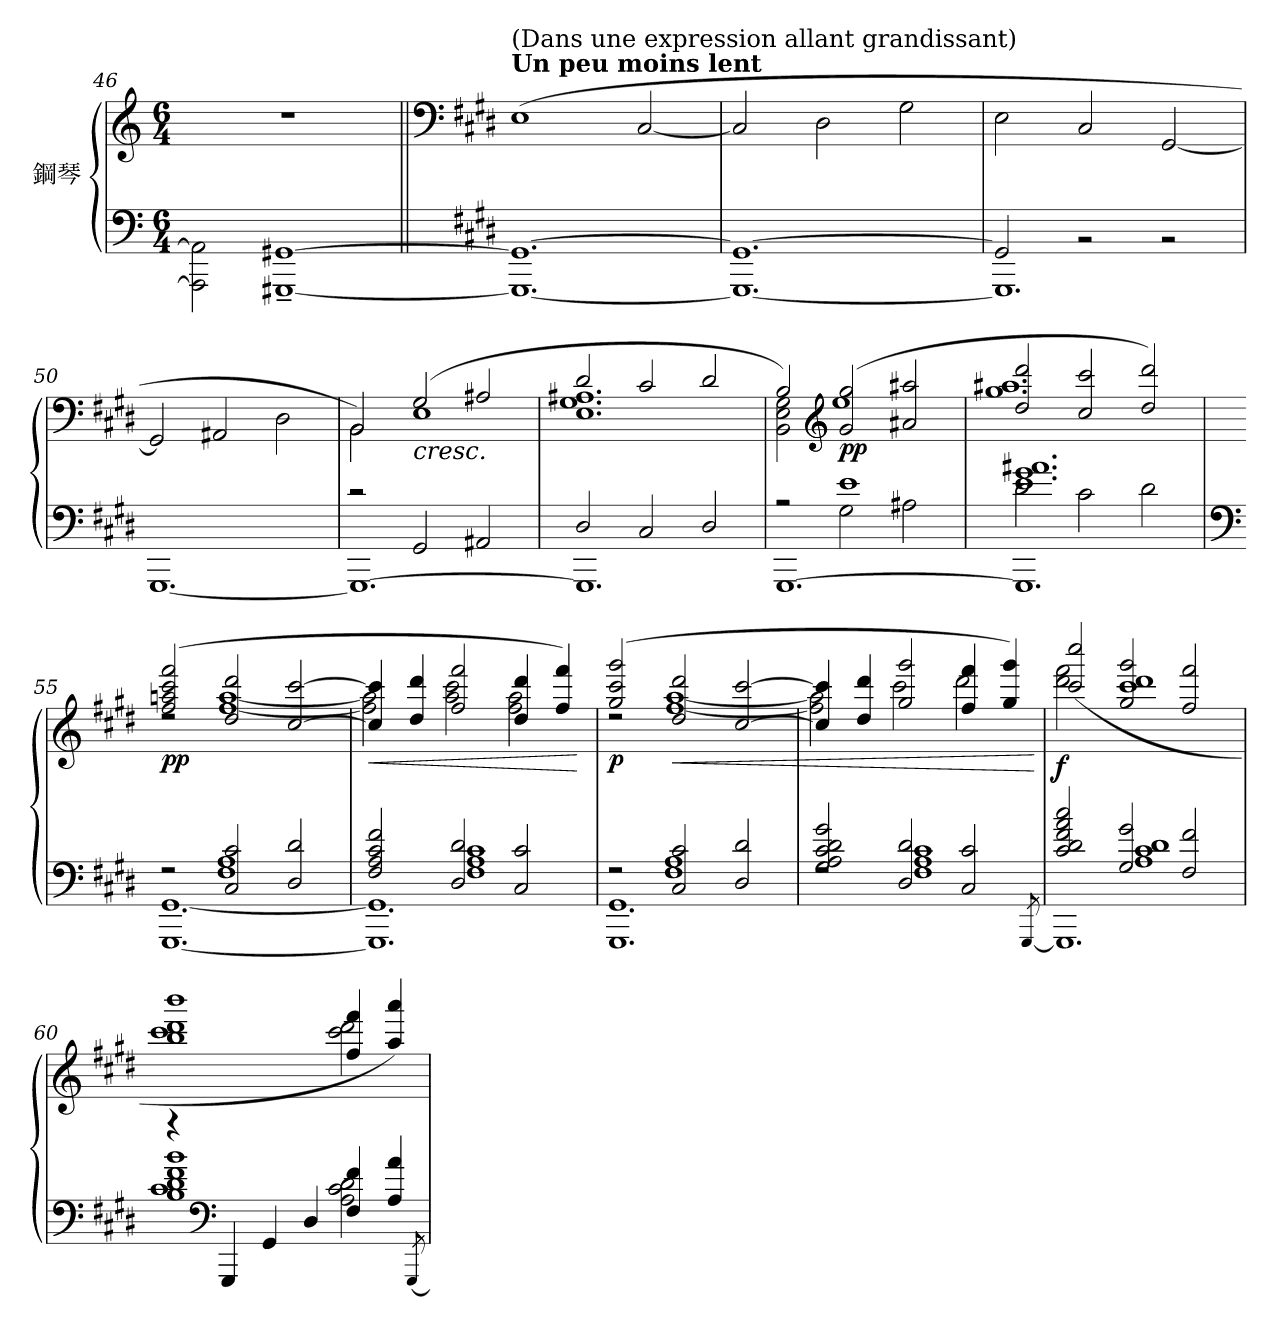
**kern	**kern	**dynam
*part1	*part1	*part1
*staff2	*staff1	*staff1/2
*I"鋼琴	*	*
*clefF4	*clefG2	*
*k[]	*k[]	*
*M6/4	*M6/4	*
=46	=46	=46
2AAA-\] 2AA-\]	1.r	.
[1GGG#X~ [1GG#X~	.	.
!!LO:PB:g=z
=47||	=47||	=47||
*	*clefF4	*
*k[f#c#g#d#]	*k[f#c#g#d#]	*
*	*MM104	*
!	!LO:TX:a:B:t=Un peu moins lent	!
!	!LO:TX:a:t=(Dans une expression allant grandissant)	!
!	!	!LO:DY:b
!	!	!LO:DY:n=1:b
1.GGG#_ 1.GG#_	(>1E	pp other-dynamics
.	[2C#/	.
=48	=48	=48
1.GGG#_ 1.GG#_	2C#/]	.
.	2D#\	.
.	2G#\	.
=49	=49	=49
*^	*	*
2GG#/]	1.GGG#]	2E\	.
2rBB	.	2C#/	.
2rBB	.	[2GG#/	.
*v	*v	*	*
=50	=50	=50
[1.GGG#	2GG#/]	.
.	2AA#X/	.
.	2D#\	.
=51	=51	=51
*^	*^	*
1.GGG#_	2rc	2BB/)	2BB\	.
!	!	!	!	!LO:HP:b
.	2GG#/	(>2G#/	1E	<
.	2AA#X/	2A#X/	.	.
!!LO:LB:g=z	!!
=52	=52	=52	=52	=52
1.GGG#]	2D#/	2d#/	1.E 1.G# 1.A#X	.
.	2C#/	2c#/	.	.
.	2D#/	2d#/	.	.
=53	=53	=53	=53	=53
*	*^	*	*	*
[1.GGG#	2rA	2ryy	2B/)	2BB\ 2E\ 2G#\	.
*	*	*	*clefG2	*	*
!	!	!	!	!	!LO:DY:b
.	2G#\	1e	(>2g#/ 2gg#/	1ee	pp
.	2A#X\	.	2a#X/ 2aa#X/	.	.
=54	=54	=54	=54	=54	=54
1.GGG#]	2d#\	1.e 1.g# 1.a#X	2dd#/ 2ddd#/	1.gg# 1.aa#X	.
.	2c#\	.	2cc#/ 2ccc#/	.	.
.	2d#\	.	2dd#/ 2ddd#/)	.	.
=55	=55	=55	=55	=55	=55
*clefF4	*	*	*	*	*
!	!	!	!	!	!LO:DY:b
2r	[1.GGG# [1.GG#	2ryy	(>2ff#/ 2aan/ 2ccc#/ 2fff#/	2rdd	pp
2C#/ 2c#/	.	1F# 1A	2dd#/ 2ddd#/	[1ff# [1aa	.
2D#/ 2d#/	.	.	[2cc#/ [2ccc#/	.	.
!!LO:LB:g=z	!!
=56	=56	=56	=56	=56	=56
!	!	!	!	!	!LO:HP:b
2F#/ 2A/ 2c#/ 2f#/	1.GGG#] 1.GG#]	2ryy	4cc#/] 4ccc#/]	2ff#\] 2aa\]	<
.	.	.	4dd#/ 4ddd#/	.	.
2D#/ 2d#/	.	1F# 1A 1c#	2ff#/ 2fff#/	2aa\ 2ccc#\	.
2C#/ 2c#/	.	.	4dd#/ 4ddd#/	2ff#\ 2aa\	.
.	.	.	4ff#/ 4fff#/)	.	.
*v	*v	*v	*	*	*
*	*v	*v	*
.	.	[
=57	=57	=57
*^	*^	*
*	*^	*	*	*
!	!	!	!	!	!LO:DY:b
2r	1.GGG# 1.GG#	2ryy	(>2gg#/ 2ccc#/ 2ggg#/	2rdd	p
!	!	!	!	!	!LO:HP:b
2C#/ 2c#/	.	1F# 1A	2dd#/ 2ddd#/	[1ff# [1aa	<
2D#/ 2d#/	.	.	[2cc#/ [2ccc#/	.	.
=58	=58	=58	=58	=58	=58
2G#/ 2A/ 2c#/ 2d#/ 2g#/	2rF	2ryy	4cc#/] 4ccc#/]	2ff#\] 2aa\]	.
.	.	.	4dd#/ 4ddd#/	.	.
2D#/ 2d#/	1ryy	1F# 1A 1c#	2gg#/ 2ggg#/	2ccc#\	.
2C#/ 2c#/	.	.	4ff#/ 4fff#/	2ddd#\	.
.	.	.	4gg#/ 4ggg#/)	.	.
*v	*v	*v	*	*	*
*	*v	*v	*
[8qGGG#/	.	.
.	.	[
=59	=59	=59
*^	*^	*
*	*^	*	*	*
!	!	!	!	!	!LO:DY:b
2c#/ 2d#/ 2f#/ 2a/ 2cc#/	1.GGG#]	2ryy	2ddd#\ 2fff#\	(>2ccc#/ 2cccc#/	f
2G#/ 2g#/	.	1A 1c# 1d#	1ccc# 1ddd#	2gg#/ 2ggg#/	.
2F#/ 2f#/	.	.	.	2ff#/ 2fff#/	.
*	*v	*v	*	*	*
!!LO:LB:g=z	!!
=60	=60	=60	=60	=60
4r	1B 1c# 1d# 1f# 1b	1bb 1ccc# 1ddd# 1bbb	1ryy	.
*clefF4	*	*	*	*
4GGG#/	.	.	.	.
4GG#/	.	.	.	.
4D#/	.	.	.	.
4F#/ 4f#/	2A\ 2c#\ 2d#\	4ff#/ 4fff#/	2ccc#\ 2ddd#\	.
4A/ 4a/	.	4aa/ 4aaa/)	.	.
*v	*v	*	*	*
*	*v	*v	*
[8qGGG#/	.	.
.	.	[
=	=	=
*-	*-	*-
